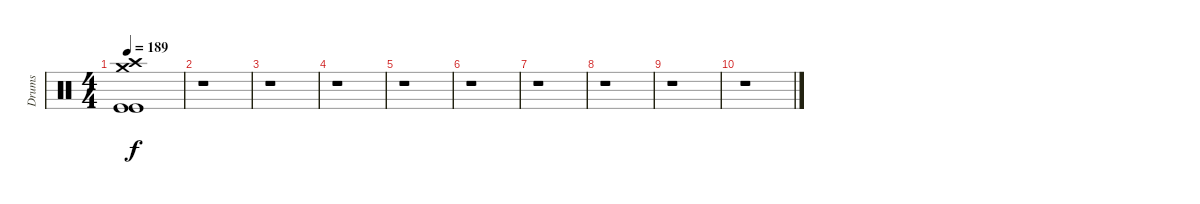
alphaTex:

\track ("Drums" "Drums") {instrument percussion}
\staff {score}
\articulation defaults
\ts (4 4)
\tempo 189
\clef neutral
\ks c
("Crash high (hit)" "Crash medium (hit)" "Kick (hit)" "Kick (hit)").1{dy f} |
r.1 |
r.1 |
r.1 |
r.1 |
r.1 |
r.1 |
r.1 |
r.1 |
r.1
